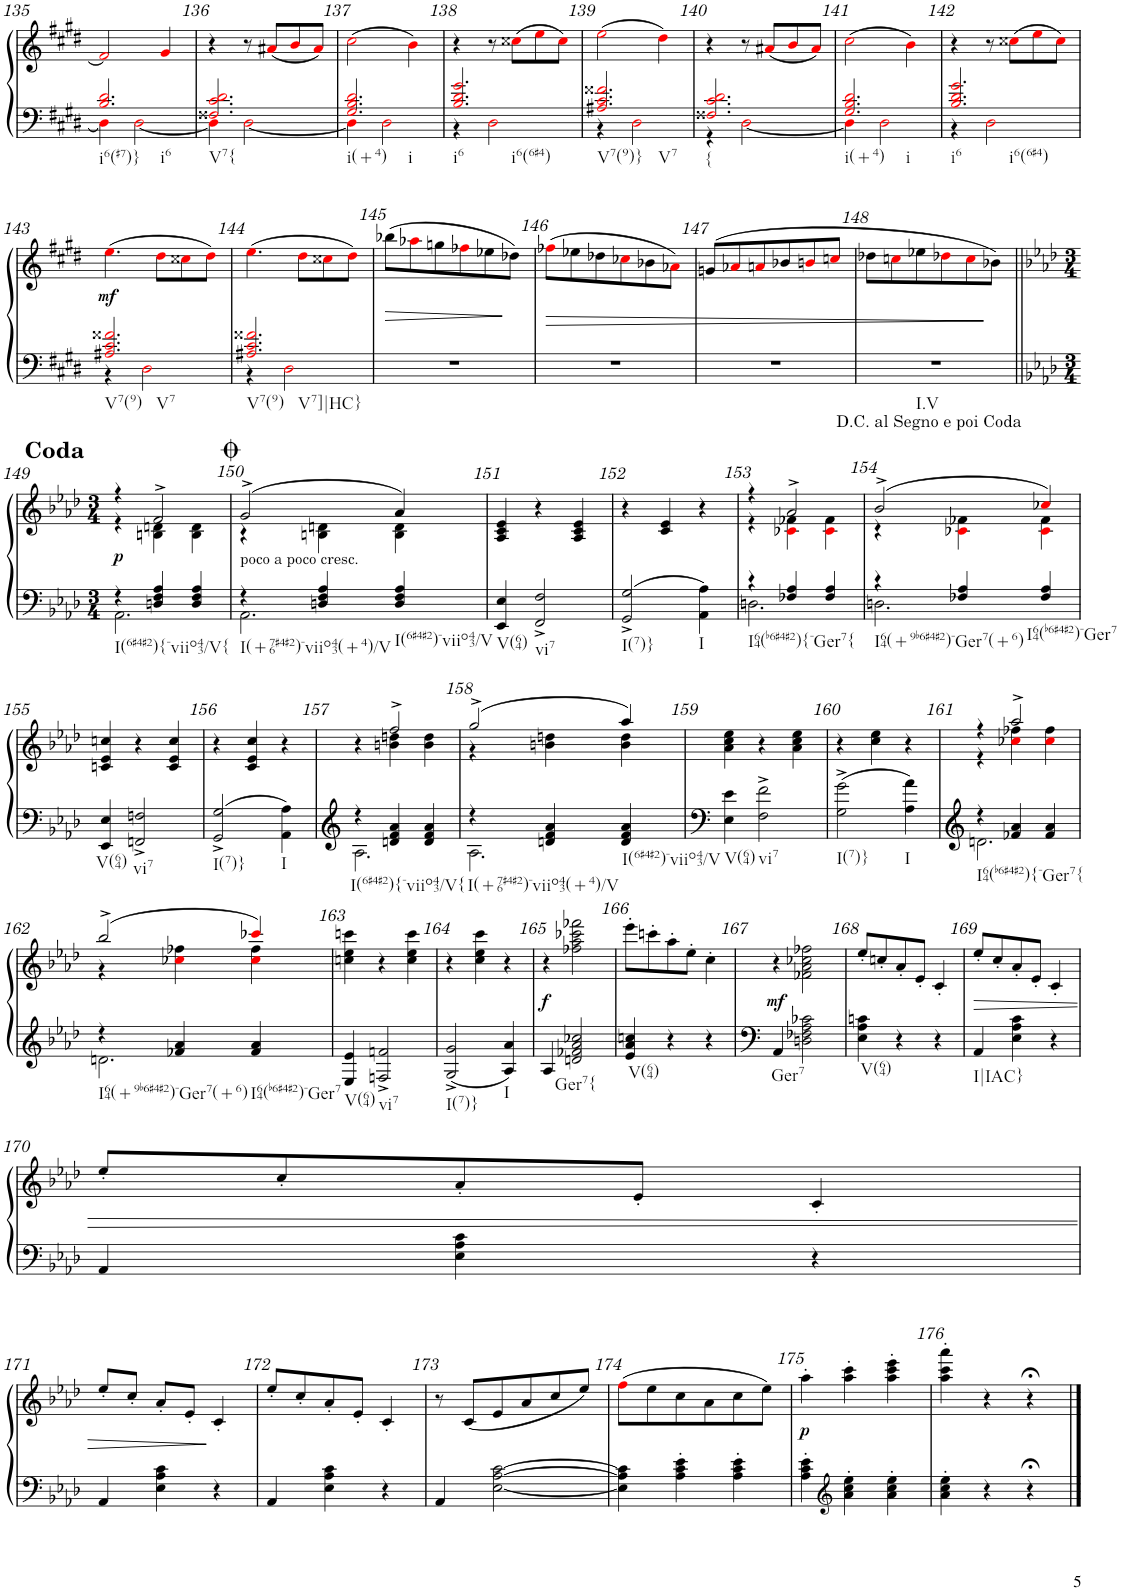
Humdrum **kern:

**kern	**kern	**dynam
*part1	*part1	*part1
*staff2	*staff1	*staff1/2
*I"Klavier	*	*
*I'Klav.	*	*
!!LO:PB:g=z
*clefF4	*clefG2	*
*k[f#c#g#d#]	*k[f#c#g#d#]	*
*M3/4	*M3/4	*
=135	=135	=135
*^	*	*
!LO:TX:b:t=i6(#7)}	!	!	!
!LO:TX:b:t=i6	!	!	!
2.Bi/ 2.d#i/	4D#i\]	2f##i/]	.
.	[2D#i\	.	.
.	.	4g#i/	.
=136	=136	=136	=136
!LO:TX:b:t=V7{	!	!	!
2.F##Xi/ 2.c#i/ 2.d#i/	4D#i\]	4r	.
.	[2D#i\	8r	.
.	.	(8a#Xi/L	.
.	.	8bi/	.
.	.	8a#i/J)	.
=137	=137	=137	=137
!LO:TX:b:t=i(+4)	!	!	!
!LO:TX:b:t=i	!	!	!
2.G#i/ 2.Bi/ 2.d#i/	4D#i\]	(2cc#i\	.
.	2D#i\	.	.
.	.	4bi\)	.
=138	=138	=138	=138
!LO:TX:b:t=i6	!	!	!
!LO:TX:b:t=i6(6#4)	!	!	!
2.Bi/ 2.d#i/ 2.g#i/	4r	4r	.
.	2D#i\	8r	.
.	.	(8cc##Xi\L	.
.	.	8eei\	.
.	.	8cc##i\J)	.
=139	=139	=139	=139
!LO:TX:b:t=V7(9)}	!	!	!
!LO:TX:b:t=V7	!	!	!
2.A#Xi/ 2.c#i/ 2.f##Xi/	4r	(2eei\	.
.	2D#i\	.	.
.	.	4dd#i\)	.
=140	=140	=140	=140
!LO:TX:b:t={	!	!	!
2.F##Xi/ 2.c#i/ 2.d#i/	4r	4r	.
.	[2D#i\	8r	.
.	.	(8a#Xi/L	.
.	.	8bi/	.
.	.	8a#i/J)	.
=141	=141	=141	=141
!LO:TX:b:t=i(+4)	!	!	!
!LO:TX:b:t=i	!	!	!
2.G#i/ 2.Bi/ 2.d#i/	4D#i\]	(2cc#i\	.
.	2D#i\	.	.
.	.	4bi\)	.
=142	=142	=142	=142
!LO:TX:b:t=i6	!	!	!
!LO:TX:b:t=i6(6#4)	!	!	!
2.Bi/ 2.d#i/ 2.g#i/	4r	4r	.
.	2D#i\	8r	.
.	.	(8cc##Xi\L	.
.	.	8eei\	.
.	.	8cc##i\J)	.
!!LO:LB:g=z
=143	=143	=143	=143
!LO:TX:b:t=V7(9)	!	!	!
!LO:TX:b:t=V7	!	!	!
!	!	!	!LO:DY:b
2.A#Xi/ 2.c#i/ 2.f##Xi/	4r	(4.eei\	mf
.	2D#i\	.	.
.	.	8dd#i\L	.
.	.	8cc##Xi\	.
.	.	8dd#i\J)	.
=144	=144	=144	=144
!LO:TX:b:t=V7(9)	!	!	!
!LO:TX:b:t=V7]|HC}	!	!	!
2.A#Xi/ 2.c#i/ 2.f##Xi/	4r	(4.eei\	.
.	2D#i\	.	.
.	.	8dd#i\L	.
.	.	8cc##Xi\	.
.	.	8dd#i\J)	.
*v	*v	*	*
=145	=145	=145
!	!	!LO:HP:b
2.r	(8bb-X\L	>
.	8aa-Xi\	.
.	8ggn\	.
.	8ff-Xi\	.
.	8ee-X\	.
.	8dd-X\J)	]
=146	=146	=146
!	!	!LO:HP:b
2.r	(8ff-Xi\L	>
.	8ee-X\	.
.	8dd-X\	.
.	8cc-Xi\	.
.	8b-X\	.
.	8a-Xi\J)	.
=147	=147	=147
2.r	(8gn/L	.
.	8a-Xi/	.
.	8ani/	.
.	8b-X/	.
.	8bni/	.
.	8ccni/J	.
=148	=148	=148
!LO:TX:b:t=I.V	!	!
2.r	8dd-X\L	.
.	8ccni\	.
.	8ee-X\	.
.	8dd-Xi\	.
.	8cci\	.
.	8b-X\J)	]
!	!LO:TX:b:t=D.C. al Segno e poi Coda	!
!LO:TX:b:t=D.C. al Segno e poi Coda	!	!
!!LO:LB:g=z
=149||	=149||	=149||
*k[b-e-a-d-]	*k[b-e-a-d-]	*
*A-:	*A-:	*
*M3/4	*M3/4	*
*^	*^	*
!LO:TX:b:t=I(6#4#2){-viio43/V{	!	!	!	!
!	!	!	!	!LO:DY:a=2
4r	2.AA-\	4r	4r	p
4Dn/ 4F/ 4A-/	.	2f^/	4Bn\ 4dn\	.
4D/ 4F/ 4A-/	.	.	4B\ 4d\	.
=150	=150	=150	=150	=150
!LO:TX:a:t=poco a poco cresc.	!	!	!	!
!LO:TX:b:t=I(+76#4#2)-viio43(+4)/V	!	!	!	!
4r	2.AA-\	(2g^/	4r	.
4Dn/ 4F/ 4A-/	.	.	4Bn\ 4dn\	.
!LO:TX:b:t=I(6#4#2)-viio43/V	!	!	!	!
4D/ 4F/ 4A-/	.	4a-/)	4B\ 4d\	.
*v	*v	*	*	*
=151	=151	=151	=151
!LO:TX:b:t=V(64)	!	!	!
*	*v	*v	*
4EE-/ 4E-/	4A-/ 4c/ 4e-/	.
!LO:TX:b:t=vi7	!	!
2FF/^ 2F/^	4r	.
.	4A-/ 4c/ 4e-/	.
=152	=152	=152
!LO:TX:b:t=I(7)}	!	!
2GG/^ 2G/^	4r	.
.	4c/ 4e-/	.
!LO:TX:b:t=I	!	!
4AA-\ 4A-\	4r	.
=153	=153	=153
*^	*^	*
!LO:TX:b:t=I64(b6#4#2){-Ger7{	!	!	!	!
4r	2.Dn\	4r	4r	.
4F-X/ 4A-/	.	2a-^/	4c-Xi\ 4f-X\	.
4F-/ 4A-/	.	.	4c-i\ 4f-\	.
=154	=154	=154	=154	=154
!LO:TX:b:t=I64(+9b6#4#2)-Ger7(+6)	!	!	!	!
4r	2.Dn\	(2b-^/	4r	.
4F-X/ 4A-/	.	.	4c-Xi\ 4f-X\	.
!LO:TX:b:t=I64(b6#4#2)-Ger7	!	!	!	!
4F-/ 4A-/	.	4cc-Xi/)	4c-i\ 4f-\	.
*v	*v	*	*	*
!!LO:LB:g=z
=155	=155	=155	=155
!LO:TX:b:t=V(64)	!	!	!
*	*v	*v	*
4EE-/ 4E-/	4cn/ 4e-/ 4ccn/	.
!LO:TX:b:t=vi7	!	!
2FFn/^ 2Fn/^	4r	.
.	4c/ 4e-/ 4cc/	.
=156	=156	=156
!LO:TX:b:t=I(7)}	!	!
2GG/^ 2G/^	4r	.
.	4c/ 4e-/ 4cc/	.
!LO:TX:b:t=I	!	!
4AA-\ 4A-\	4r	.
=157	=157	=157
*^	*^	*
!LO:TX:b:t=I(6#4#2){-viio43/V{	!	!	!	!
4r	2.A-\	4r	4ryy	.
4dn/ 4f/ 4a-/	.	2ff^/	4bn\ 4ddn\	.
4d/ 4f/ 4a-/	.	.	4b\ 4dd\	.
=158	=158	=158	=158	=158
!LO:TX:b:t=I(+76#4#2)-viio43(+4)/V	!	!	!	!
4r	2.A-\	(2gg^/	4r	.
4dn/ 4f/ 4a-/	.	.	4bn\ 4ddn\	.
!LO:TX:b:t=I(6#4#2)-viio43/V	!	!	!	!
4d/ 4f/ 4a-/	.	4aa-/)	4b\ 4dd\	.
*v	*v	*	*	*
=159	=159	=159	=159
!LO:TX:b:t=V(64)	!	!	!
*	*v	*v	*
4E-\ 4e-\	4a-\ 4cc\ 4ee-\	.
!LO:TX:b:t=vi7	!	!
2F\^ 2f\^	4r	.
.	4a-\ 4cc\ 4ee-\	.
=160	=160	=160
!LO:TX:b:t=I(7)}	!	!
2G\^ 2g\^	4r	.
.	4cc\ 4ee-\	.
!LO:TX:b:t=I	!	!
4A-\ 4a-\	4r	.
=161	=161	=161
*^	*^	*
!LO:TX:b:t=I64(b6#4#2){-Ger7{	!	!	!	!
4r	2.dn\	4r	4r	.
4f-X/ 4a-/	.	2aa-^/	4cc-Xi\ 4ff-X\	.
4f-/ 4a-/	.	.	4cc-i\ 4ff-\	.
!!LO:LB:g=z	!!
=162	=162	=162	=162	=162
!LO:TX:b:t=I64(+9b6#4#2)-Ger7(+6)	!	!	!	!
4r	2.dn\	(2bb-^/	4r	.
4f-X/ 4a-/	.	.	4cc-Xi\ 4ff-X\	.
!LO:TX:b:t=I64(b6#4#2)-Ger7	!	!	!	!
4f-/ 4a-/	.	4ccc-Xi/)	4cc-i\ 4ff-\	.
*v	*v	*	*	*
=163	=163	=163	=163
!LO:TX:b:t=V(64)	!	!	!
*	*v	*v	*
4E-/ 4e-/	4ccn\ 4ee-\ 4cccn\	.
!LO:TX:b:t=vi7	!	!
2Fn/^ 2fn/^	4r	.
.	4cc\ 4ee-\ 4ccc\	.
=164	=164	=164
!LO:TX:b:t=I(7)}	!	!
2G/^ 2g/^	4r	.
.	4cc\ 4ee-\ 4ccc\	.
!LO:TX:b:t=I	!	!
4A-/ 4a-/	4r	.
=165	=165	=165
!	!	!LO:DY:a=2
4A-/	4r	f
!LO:TX:b:t=Ger7{	!	!
2dn/ 2f-X/ 2a-/ 2cc-X/	2ff-X\ 2aa-\ 2ccc-X\ 2fff-X\	.
=166	=166	=166
!LO:TX:b:t=V(64)	!	!
4e-/ 4a-/ 4ccn/	8eee-'\L	.
.	8cccn'\	.
4r	8aa-'\	.
.	8ee-'\J	.
4r	4cc'\	.
=167	=167	=167
!	!	!LO:DY:a=2
4AA-/	4r	mf
!LO:TX:b:t=Ger7	!	!
2Dn\ 2F-X\ 2A-\ 2c-X\	2f-X\ 2a-\ 2cc-X\ 2ff-X\	.
=168	=168	=168
!LO:TX:b:t=V(64)	!	!
4E-\ 4A-\ 4cn\	8ee-'/L	.
.	8ccn'/	.
4r	8a-'/	.
.	8e-'/J	.
4r	4c'/	.
=169	=169	=169
!LO:TX:b:t=I|IAC}	!	!
!	!	!LO:HP:b
4AA-/	8ee-'/L	>
.	8cc'/	.
4E-\ 4A-\ 4c\	8a-'/	.
.	8e-'/J	.
4r	4c'/	.
!!LO:LB:g=z
=170	=170	=170
4AA-/	8ee-'/L	.
.	8cc'/	.
4E-\ 4A-\ 4c\	8a-'/	.
.	8e-'/J	.
4r	4c'/	.
!!LO:LB:g=z
=171	=171	=171
4AA-/	8ee-'/L	.
.	8cc'/J	.
4E-\ 4A-\ 4c\	8a-'/L	.
.	8e-'/J	.
4r	4c'/	]
=172	=172	=172
4AA-/	8ee-'/L	.
.	8cc'/	.
4E-\ 4A-\ 4c\	8a-'/	.
.	8e-'/J	.
4r	4c'/	.
=173	=173	=173
4AA-/	8r	.
.	(8c/L	.
[2E-\ [2A-\ [2c\	8e-/	.
.	8a-/	.
.	8cc/	.
.	8ee-/J)	.
=174	=174	=174
4E-\] 4A-\] 4c\]	(8ffi\L	.
.	8ee-\	.
4A-\' 4c\' 4e-\'	8cc\	.
.	8a-\	.
4A-\' 4c\' 4e-\'	8cc\	.
.	8ee-\J)	.
=175	=175	=175
!	!	!LO:DY:b
4A-\' 4c\' 4e-\'	4aa-'\	p
*clefG2	*	*
4a-\' 4cc\' 4ee-\'	4aa-\' 4ccc\'	.
4a-\' 4cc\' 4ee-\'	4aa-\' 4ccc\' 4eee-\'	.
=176	=176	=176
4a-\' 4cc\' 4ee-\'	4aa-\' 4ccc\' 4aaa-\'	.
4r	4r	.
4r;<	4r;<	.
==	==	==
*-	*-	*-
